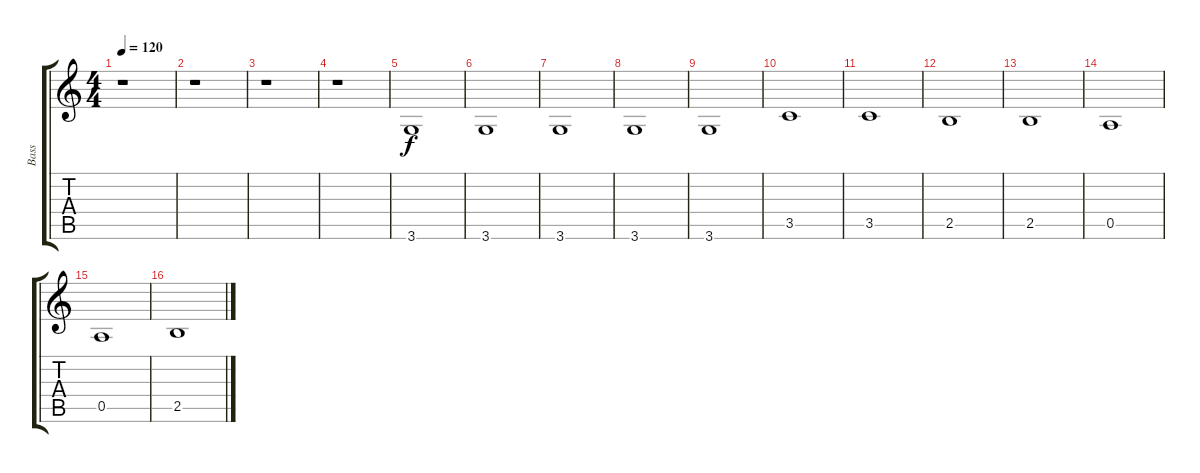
\track ("Bass" "Bass") {instrument electricbassfinger}
\staff {score tabs}
\tuning (E4 B3 G3 D3 A2 E2) {hide}
\ts (4 4)
\tempo 120
\clef g2
\ks c
r.1{dy f instrument electricbassfinger} |
r.1 |
r.1 |
r.1 |
3.6.1 |
3.6.1 |
3.6.1 |
3.6.1 |
3.6.1 |
3.5.1 |
3.5.1 |
2.5.1 |
2.5.1 |
0.5.1 |
0.5.1 |
2.5.1
